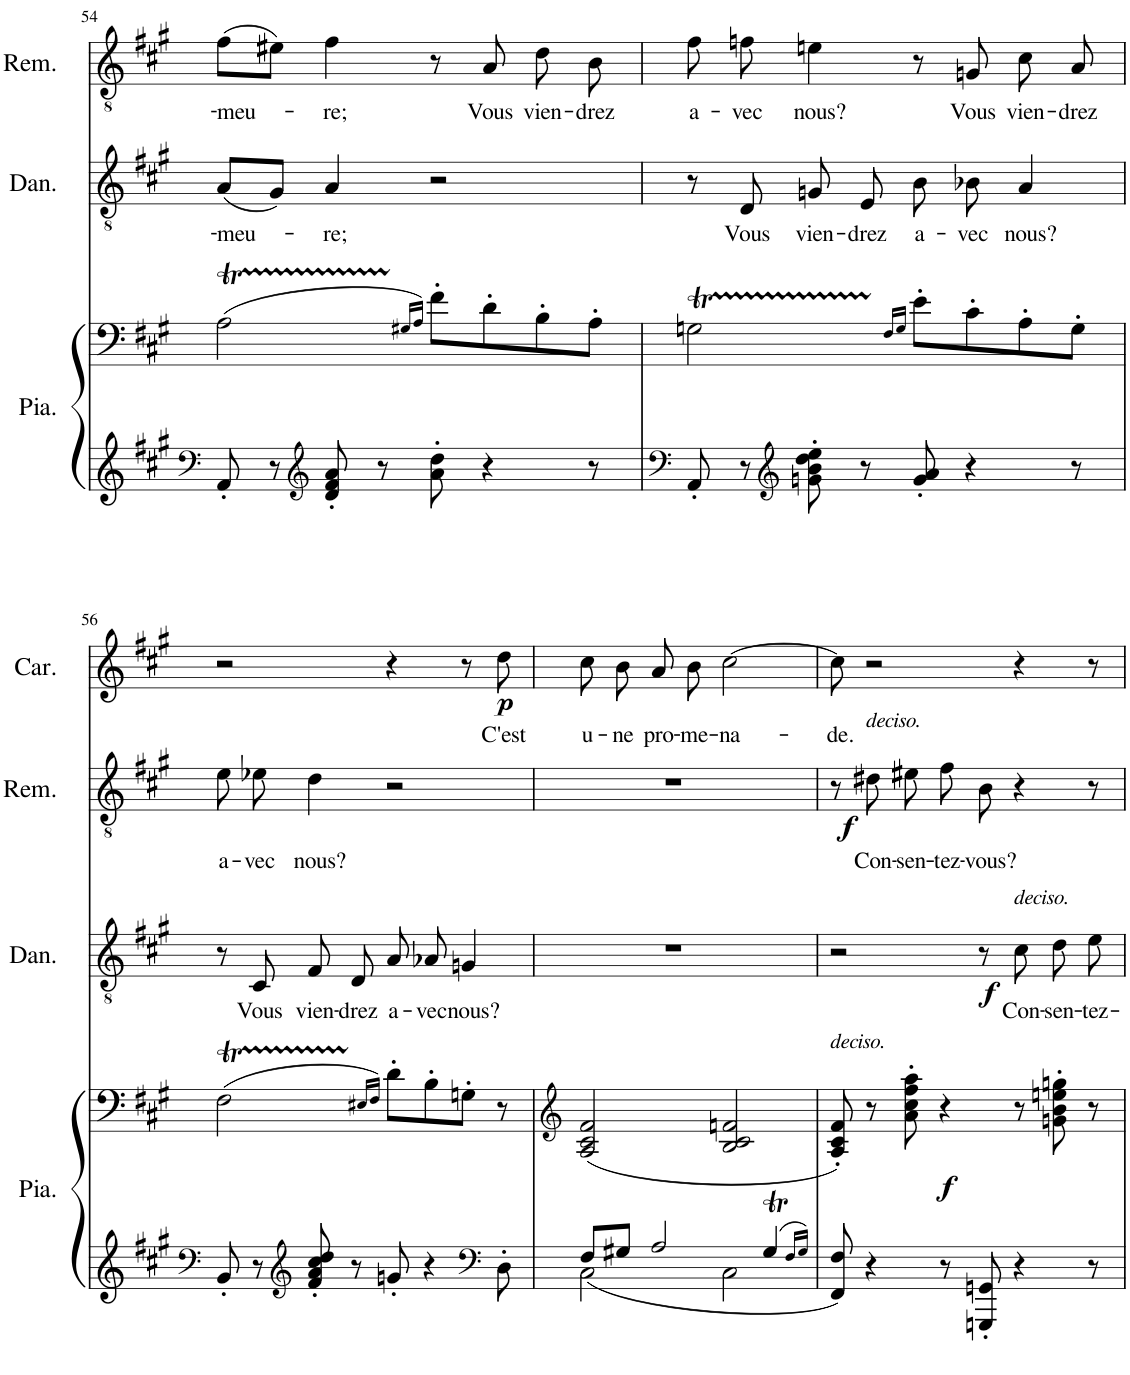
**kern	**kern	**dynam	**kern	**text	**dynam	**kern	**text	**dynam	**kern	**text	**dynam
*part4	*part4	*part4	*part3	*part3	*part3	*part2	*part2	*part2	*part1	*part1	*part1
*staff5	*staff4	*staff4/5	*staff3	*staff3	*staff3	*staff2	*staff2	*staff2	*staff1	*staff1	*staff1
*I"Piano	*	*	*I"Dancairo	*	*	*I"Remendado	*	*	*I"Carmen	*	*
*I'Pia.	*	*	*I'Dan.	*	*	*I'Rem.	*	*	*I'Car.	*	*
!!LO:PB:g=z
*clefF4	*clefF4	*	*clefGv2	*	*	*clefGv2	*	*	*clefG2	*	*
*k[f#c#g#]	*k[f#c#g#]	*	*k[f#c#g#]	*	*	*k[f#c#g#]	*	*	*k[f#c#g#]	*	*
*M4/4	*M4/4	*	*M4/4	*	*	*M4/4	*	*	*M4/4	*	*
*met(c)	*met(c)	*	*met(c)	*	*	*met(c)	*	*	*met(c)	*	*
=54	=54	=54	=54	=54	=54	=54	=54	=54	=54	=54	=54
!	!	!	!	!LO:LY:b	!	!	!LO:LY:b	!	!	!	!
8AA'/	(2AT\	.	(8A/L	-meu-	.	(8f#\L	-meu-	.	1r	.	.
8r	.	.	8G#/J)	.	.	8e#X\J)	.	.	.	.	.
*clefG2	*	*	*	*	*	*	*	*	*	*	*
!	!	!	!	!LO:LY:b	!	!	!LO:LY:b	!	!	!	!
8d/' 8f#/' 8a/'	.	.	4A/	-re;	.	4f#\	-re;	.	.	.	.
8r	.	.	.	.	.	.	.	.	.	.	.
.	16qG#X/LL	.	.	.	.	.	.	.	.	.	.
.	16qA/JJ)	.	.	.	.	.	.	.	.	.	.
8a\' 8dd\'	8f#'\L	.	2r	.	.	8r	.	.	.	.	.
!	!	!	!	!	!	!	!LO:LY:b	!	!	!	!
4r	8d'\	.	.	.	.	8A/	Vous	.	.	.	.
!	!	!	!	!	!	!	!LO:LY:b	!	!	!	!
.	8B'\	.	.	.	.	8d\	vien-	.	.	.	.
!	!	!	!	!	!	!	!LO:LY:b	!	!	!	!
8r	8A'\J	.	.	.	.	8B\	-drez	.	.	.	.
=55	=55	=55	=55	=55	=55	=55	=55	=55	=55	=55	=55
*clefF4	*	*	*	*	*	*	*	*	*	*	*
!	!	!	!	!	!	!	!LO:LY:b	!	!	!	!
8AA'/	2GnT\	.	8r	.	.	8f#\	a-	.	1r	.	.
!	!	!	!	!LO:LY:b	!	!	!LO:LY:b	!	!	!	!
8r	.	.	8D/	Vous	.	8fn\	-vec	.	.	.	.
*clefG2	*	*	*	*	*	*	*	*	*	*	*
!	!	!	!	!LO:LY:b	!	!	!LO:LY:b	!	!	!	!
8gn\' 8b\' 8dd\' 8ee\'	.	.	8Gn/	vien-	.	4en\	nous?	.	.	.	.
!	!	!	!	!LO:LY:b	!	!	!	!	!	!	!
8r	.	.	8E/	-drez	.	.	.	.	.	.	.
.	16qF#/LL	.	.	.	.	.	.	.	.	.	.
.	16qG/JJ	.	.	.	.	.	.	.	.	.	.
!	!	!	!	!LO:LY:b	!	!	!	!	!	!	!
8g/' 8a/'	8e'\L	.	8B\	a-	.	8r	.	.	.	.	.
!	!	!	!	!LO:LY:b	!	!	!LO:LY:b	!	!	!	!
4r	8c#'\	.	8B-X\	-vec	.	8Gn/	Vous	.	.	.	.
!	!	!	!	!LO:LY:b	!	!	!LO:LY:b	!	!	!	!
.	8A'\	.	4A/	nous?	.	8c#\	vien-	.	.	.	.
!	!	!	!	!	!	!	!LO:LY:b	!	!	!	!
8r	8G'\J	.	.	.	.	8A/	-drez	.	.	.	.
!!LO:LB:g=z
=56	=56	=56	=56	=56	=56	=56	=56	=56	=56	=56	=56
*clefF4	*	*	*	*	*	*	*	*	*	*	*
!	!	!	!	!	!	!	!LO:LY:b	!	!	!	!
8BB'/	(2F#T\	.	8r	.	.	8e\	a-	.	2r	.	.
!	!	!	!	!LO:LY:b	!	!	!LO:LY:b	!	!	!	!
8r	.	.	8C#/	Vous	.	8e-X\	-vec	.	.	.	.
*clefG2	*	*	*	*	*	*	*	*	*	*	*
!	!	!	!	!LO:LY:b	!	!	!LO:LY:b	!	!	!	!
8f#/' 8a/' 8cc#/' 8dd/'	.	.	8F#/	vien-	.	4d\	nous?	.	.	.	.
!	!	!	!	!LO:LY:b	!	!	!	!	!	!	!
8r	.	.	8D/	-drez	.	.	.	.	.	.	.
.	16qE#X/LL	.	.	.	.	.	.	.	.	.	.
.	16qF#/JJ)	.	.	.	.	.	.	.	.	.	.
!	!	!	!	!LO:LY:b	!	!	!	!	!	!	!
8gn'/	8d'\L	.	8A/	a-	.	2r	.	.	4r	.	.
!	!	!	!	!LO:LY:b	!	!	!	!	!	!	!
4r	8B'\	.	8A-X/	-vec	.	.	.	.	.	.	.
!	!	!	!	!LO:LY:b	!	!	!	!	!	!	!
.	8Gn'\J	.	4Gn/	nous?	.	.	.	.	8r	.	.
*clefF4	*	*	*	*	*	*	*	*	*	*	*
!	!	!	!	!	!	!	!	!	!	!LO:LY:b	!LO:DY:b
8D'\	8r	.	.	.	.	.	.	.	8dd\	C'est	p
=57	=57	=57	=57	=57	=57	=57	=57	=57	=57	=57	=57
*	*clefG2	*	*	*	*	*	*	*	*	*	*
*^	*	*	*	*	*	*	*	*	*	*	*
!	!	!	!	!	!	!	!	!	!	!	!LO:LY:b	!
8F#/L	2C#\	(2A/ 2c#/ 2f#/	.	1r	.	.	1r	.	.	8cc#\L	u-	.
!	!	!	!	!	!	!	!	!	!	!	!LO:LY:b	!
8G#X/J	.	.	.	.	.	.	.	.	.	8b\J	-ne	.
!	!	!	!	!	!	!	!	!	!	!	!LO:LY:b	!
2A/	.	.	.	.	.	.	.	.	.	8a/L	pro-	.
!	!	!	!	!	!	!	!	!	!	!	!LO:LY:b	!
.	.	.	.	.	.	.	.	.	.	8b/J	-me-	.
!	!	!	!	!	!	!	!	!	!	!	!LO:LY:b	!
.	2C#\	2B/ 2c#/ 2fn/	.	.	.	.	.	.	.	[2cc#\	-na-	.
4G#t/	.	.	.	.	.	.	.	.	.	.	.	.
*v	*v	*	*	*	*	*	*	*	*	*	*	*
16qF#/LL	.	.	.	.	.	.	.	.	.	.	.
16qG#/JJ	.	.	.	.	.	.	.	.	.	.	.
=58	=58	=58	=58	=58	=58	=58	=58	=58	=58	=58	=58
!	!LO:TX:a:i:t=deciso.	!	!	!	!	!	!	!	!	!	!
!	!	!	!	!	!	!	!	!	!	!LO:LY:b	!
8FF#/ 8F#/	8A/' 8c#/' 8f#/')	.	2r	.	.	8r	.	.	8cc#\]	-de.	.
!	!	!	!	!	!	!LO:TX:a:i:t=deciso.	!	!	!	!	!
!	!	!	!	!	!	!	!LO:LY:b	!LO:DY:b	!	!	!
4r	8r	.	.	.	.	8d#X\	Con-	f	2r	.	.
!	!	!	!	!	!	!	!LO:LY:b	!	!	!	!
.	8a\' 8cc#\' 8ff#\' 8aa\'	.	.	.	.	8e#X\	-sen-	.	.	.	.
!	!	!LO:DY:b	!	!	!	!	!LO:LY:b	!	!	!	!
8r	4r	f	.	.	.	8f#\	-tez-	.	.	.	.
!	!	!	!	!	!	!	!LO:LY:b	!	!	!	!
8GGGn/' 8GGn/'	.	.	8r	.	.	8B\	-vous?	.	.	.	.
!	!	!	!LO:TX:a:i:t=deciso.	!	!	!	!	!	!	!	!
!	!	!	!	!LO:LY:b	!LO:DY:b	!	!	!	!	!	!
4r	8r	.	8c#\	Con-	f	4r	.	.	4r	.	.
!	!	!	!	!LO:LY:b	!	!	!	!	!	!	!
.	8gn\' 8b\' 8een\' 8ggn\'	.	8d\	-sen-	.	.	.	.	.	.	.
!	!	!	!	!LO:LY:b	!	!	!	!	!	!	!
8r	8r	.	8e\	-tez-	.	8r	.	.	8r	.	.
=	=	=	=	=	=	=	=	=	=	=	=
*-	*-	*-	*-	*-	*-	*-	*-	*-	*-	*-	*-
